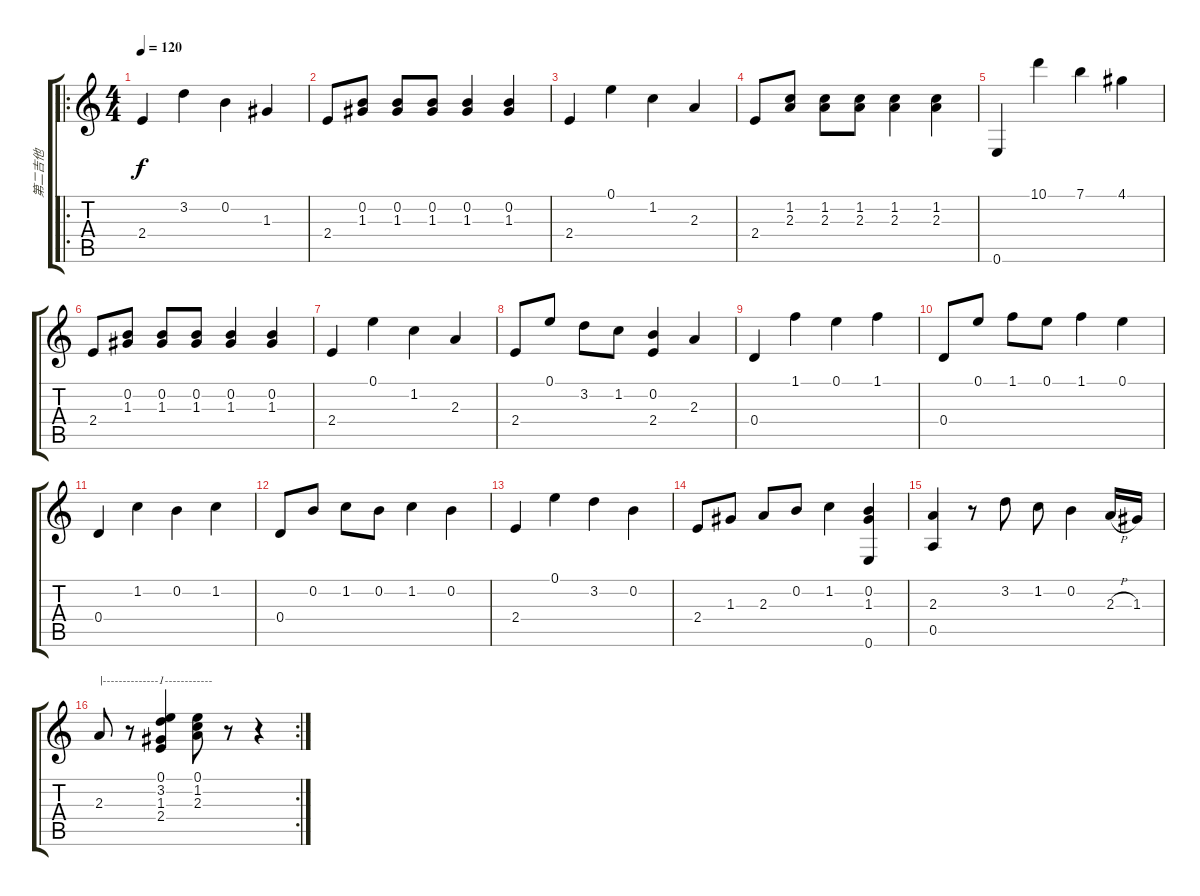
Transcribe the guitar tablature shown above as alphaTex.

\track ("第二吉他" "第二吉他") {instrument acousticguitarnylon}
\staff {score tabs}
\tuning (E4 B3 G3 D3 A2 E2) {hide}
\ro
\ts (4 4)
\tempo 120
\clef g2
\ks c
2.4.4{dy f instrument acousticguitarnylon} 3.2.4 0.2.4 1.3.4 |
2.4.8 (0.2 1.3).8 (0.2 1.3).8 (0.2 1.3).8 (0.2 1.3).4 (0.2 1.3).4 |
2.4.4 0.1.4 1.2.4 2.3.4 |
2.4.8 (1.2 2.3).8 (1.2 2.3).8 (1.2 2.3).8 (1.2 2.3).4 (1.2 2.3).4 |
0.6.4 10.1.4 7.1.4 4.1.4 |
2.4.8 (0.2 1.3).8 (0.2 1.3).8 (0.2 1.3).8 (0.2 1.3).4 (0.2 1.3).4 |
2.4.4 0.1.4 1.2.4 2.3.4 |
2.4.8 0.1.8 3.2.8 1.2.8 (0.2 2.4).4 2.3.4 |
0.4.4 1.1.4 0.1.4 1.1.4 |
0.4.8 0.1.8 1.1.8 0.1.8 1.1.4 0.1.4 |
0.4.4 1.2.4 0.2.4 1.2.4 |
0.4.8 0.2.8 1.2.8 0.2.8 1.2.4 0.2.4 |
2.4.4 0.1.4 3.2.4 0.2.4 |
2.4.8 1.3.8 2.3.8 0.2.8 1.2.4 (0.2 1.3 0.6).4 |
(2.3 0.5).4 r.8 3.2.8 1.2.8 0.2.4 2.3{h}.16 1.3.16 |
\rc 2
2.3.8{txt "|--------------1------------"} r.8 (0.1 3.2 1.3 2.4).4 (0.1 1.2 2.3).8 r.8 r.4
